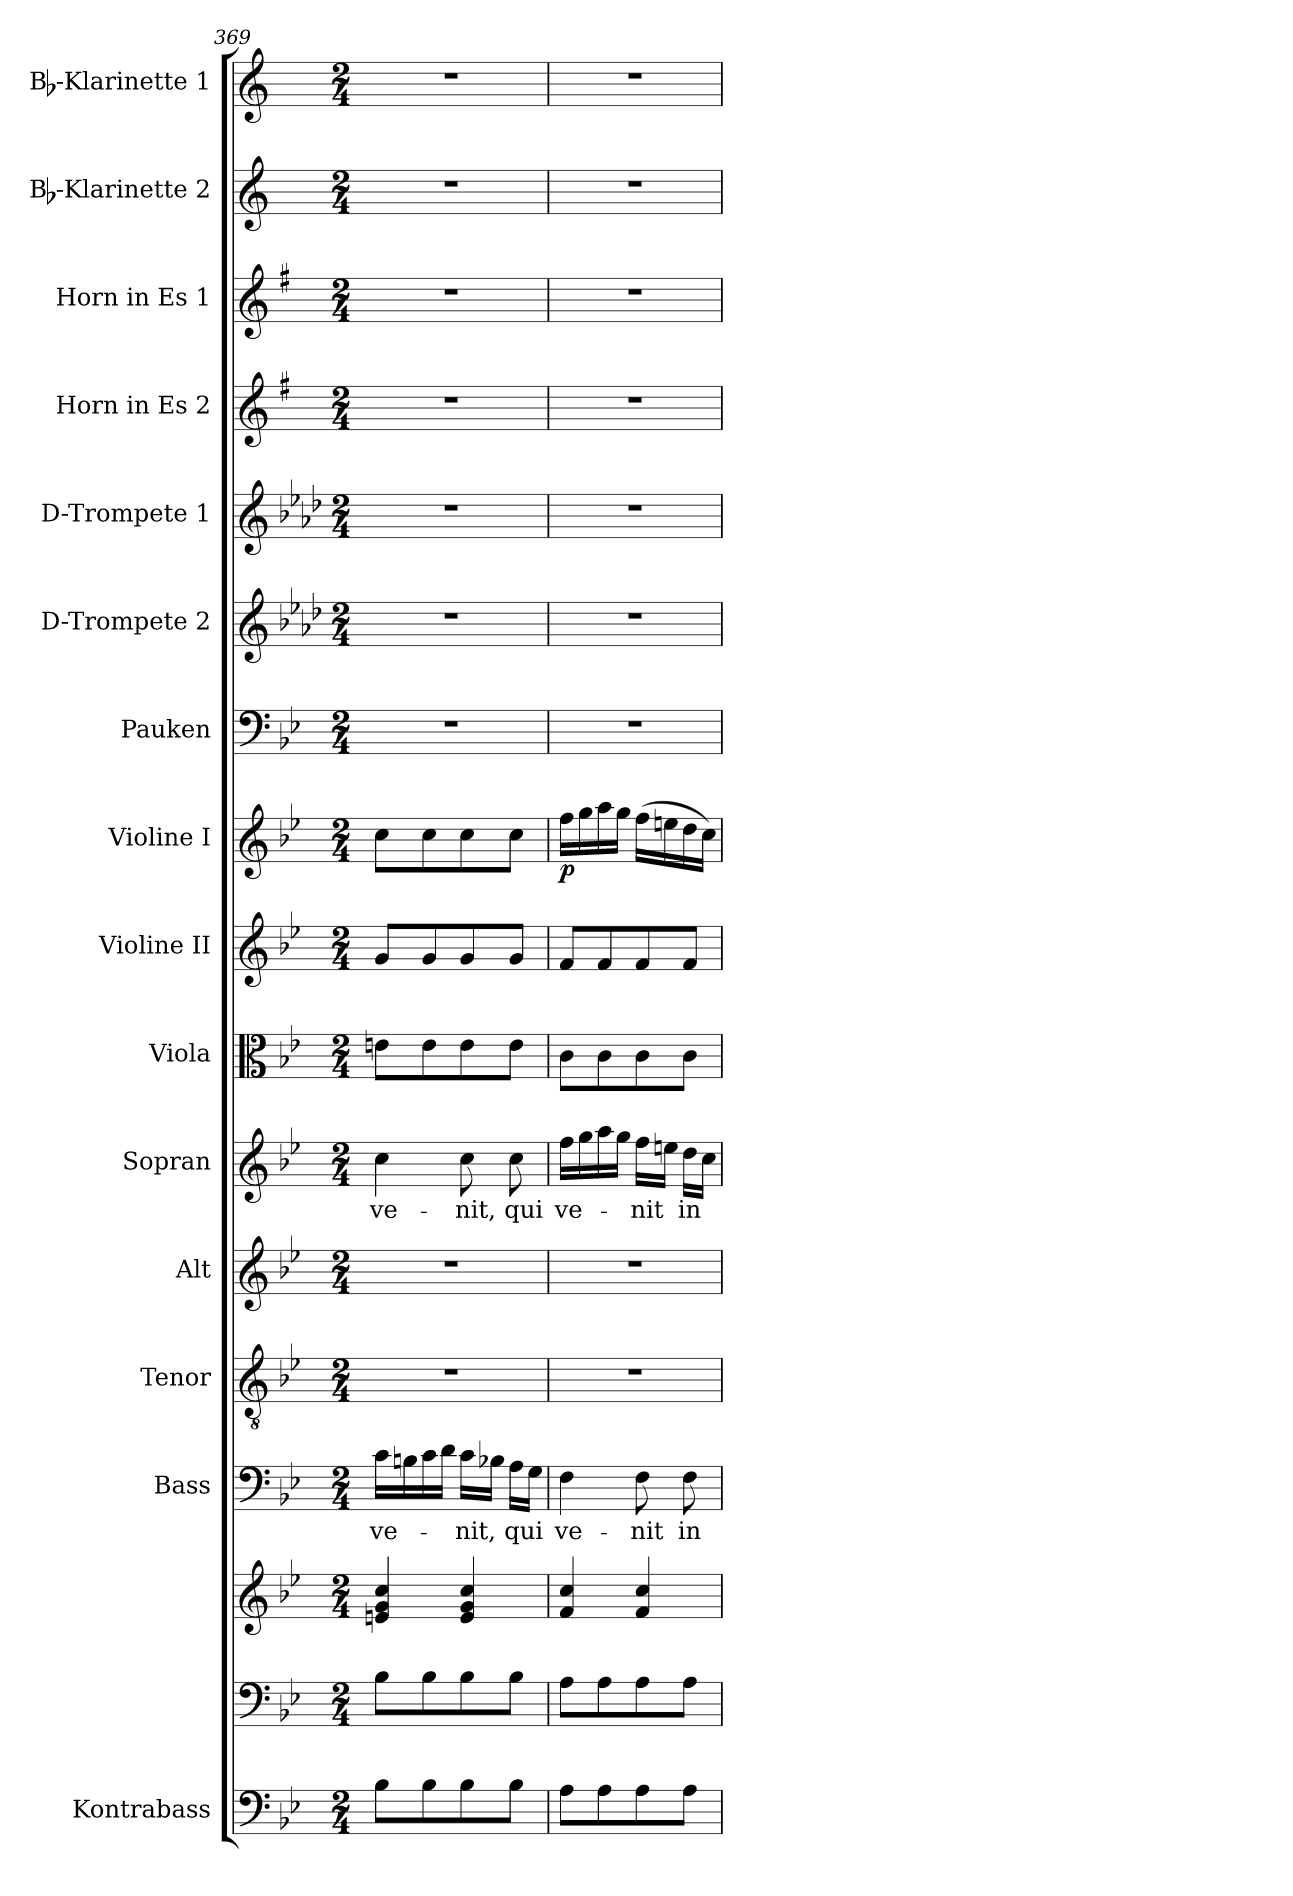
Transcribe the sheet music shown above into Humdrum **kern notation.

**kern	**kern	**kern	**kern	**text	**kern	**kern	**kern	**text	**kern	**kern	**kern	**dynam	**kern	**kern	**kern	**kern	**kern	**kern	**kern
*part16	*part15	*part15	*part14	*part14	*part13	*part12	*part11	*part11	*part10	*part9	*part8	*part8	*part7	*part6	*part5	*part4	*part3	*part2	*part1
*staff17	*staff16	*staff15	*staff14	*staff14	*staff13	*staff12	*staff11	*staff11	*staff10	*staff9	*staff8	*staff8	*staff7	*staff6	*staff5	*staff4	*staff3	*staff2	*staff1
*I"Kontrabass	*	*	*I"Bass	*	*I"Tenor	*I"Alt	*I"Sopran	*	*I"Viola	*I"Violine II	*I"Violine I	*	*I"Pauken	*I"D-Trompete 2	*I"D-Trompete 1	*I"Horn in Es 2	*I"Horn in Es 1	*I"Bb-Klarinette 2	*I"Bb-Klarinette 1
*I'Kb.	*	*	*I'B.	*	*I'T.	*I'A.	*I'S.	*	*I'Vla.	*I'Vl. II	*I'Vl. I	*	*I'Pk.	*I'D Trp. 2	*I'D Trp. 1	*	*	*I'Bb Kl. 2	*I'Bb Kl. 1
*clefF4	*clefF4	*clefG2	*clefF4	*	*clefGv2	*clefG2	*clefG2	*	*clefC3	*clefG2	*clefG2	*	*clefF4	*clefG2	*clefG2	*clefG2	*clefG2	*clefG2	*clefG2
*ITrd7c12	*	*	*	*	*	*	*	*	*	*	*	*	*	*ITrd-1c-2	*ITrd-1c-2	*ITrd5c9	*ITrd5c9	*ITrd1c2	*ITrd1c2
*k[b-e-]	*k[b-e-]	*k[b-e-]	*k[b-e-]	*	*k[b-e-]	*k[b-e-]	*k[b-e-]	*	*k[b-e-]	*k[b-e-]	*k[b-e-]	*	*k[b-e-]	*k[b-e-]	*k[b-e-]	*k[b-e-]	*k[b-e-]	*k[b-e-]	*k[b-e-]
*B-:	*B-:	*B-:	*B-:	*	*B-:	*B-:	*B-:	*	*B-:	*B-:	*B-:	*	*B-:	*B-:	*B-:	*B-:	*B-:	*B-:	*B-:
*M2/4	*M2/4	*M2/4	*M2/4	*	*M2/4	*M2/4	*M2/4	*	*M2/4	*M2/4	*M2/4	*	*M2/4	*M2/4	*M2/4	*M2/4	*M2/4	*M2/4	*M2/4
=369	=369	=369	=369	=369	=369	=369	=369	=369	=369	=369	=369	=369	=369	=369	=369	=369	=369	=369	=369
!	!	!	!	!LO:LY:b	!	!	!	!LO:LY:b	!	!	!	!	!	!	!	!	!	!	!
8BB-\L	8B-\L	4en/ 4g/ 4cc/	16c\LL	ve-	2r	2r	4cc\	ve-	8en\L	8g/L	8cc\L	.	2r	2r	2r	2r	2r	2r	2r
.	.	.	16Bn\	.	.	.	.	.	.	.	.	.	.	.	.	.	.	.	.
8BB-\	8B-\	.	16c\	.	.	.	.	.	8e\	8g/	8cc\	.	.	.	.	.	.	.	.
.	.	.	16d\JJ	.	.	.	.	.	.	.	.	.	.	.	.	.	.	.	.
!	!	!	!	!LO:LY:b	!	!	!	!LO:LY:b	!	!	!	!	!	!	!	!	!	!	!
8BB-\	8B-\	4e/ 4g/ 4cc/	16c\LL	-nit,	.	.	8cc\	-nit,	8e\	8g/	8cc\	.	.	.	.	.	.	.	.
.	.	.	16B-X\JJ	.	.	.	.	.	.	.	.	.	.	.	.	.	.	.	.
!	!	!	!	!LO:LY:b	!	!	!	!LO:LY:b	!	!	!	!	!	!	!	!	!	!	!
8BB-\J	8B-\J	.	16A\LL	qui	.	.	8cc\	qui	8e\J	8g/J	8cc\J	.	.	.	.	.	.	.	.
.	.	.	16G\JJ	.	.	.	.	.	.	.	.	.	.	.	.	.	.	.	.
!!LO:PB:g=z
=370	=370	=370	=370	=370	=370	=370	=370	=370	=370	=370	=370	=370	=370	=370	=370	=370	=370	=370	=370
!	!	!	!	!LO:LY:b	!	!	!	!LO:LY:b	!	!	!	!LO:DY:b	!	!	!	!	!	!	!
8AA\L	8A\L	4f/ 4cc/	4F\	ve-	2r	2r	16ff\LL	ve-	8c\L	8f/L	16ff\LL	p	2r	2r	2r	2r	2r	2r	2r
.	.	.	.	.	.	.	16gg\	.	.	.	16gg\	.	.	.	.	.	.	.	.
8AA\	8A\	.	.	.	.	.	16aa\	.	8c\	8f/	16aa\	.	.	.	.	.	.	.	.
.	.	.	.	.	.	.	16gg\JJ	.	.	.	16gg\JJ	.	.	.	.	.	.	.	.
!	!	!	!	!LO:LY:b	!	!	!	!LO:LY:b	!	!	!	!	!	!	!	!	!	!	!
8AA\	8A\	4f/ 4cc/	8F\	-nit	.	.	16ff\LL	-nit	8c\	8f/	(>16ff\LL	.	.	.	.	.	.	.	.
.	.	.	.	.	.	.	16een\JJ	.	.	.	16een\	.	.	.	.	.	.	.	.
!	!	!	!	!LO:LY:b	!	!	!	!LO:LY:b	!	!	!	!	!	!	!	!	!	!	!
8AA\J	8A\J	.	8F\	in	.	.	16dd\LL	in	8c\J	8f/J	16dd\	.	.	.	.	.	.	.	.
.	.	.	.	.	.	.	16cc\JJ	.	.	.	16cc\JJ)	.	.	.	.	.	.	.	.
=	=	=	=	=	=	=	=	=	=	=	=	=	=	=	=	=	=	=	=
*-	*-	*-	*-	*-	*-	*-	*-	*-	*-	*-	*-	*-	*-	*-	*-	*-	*-	*-	*-
